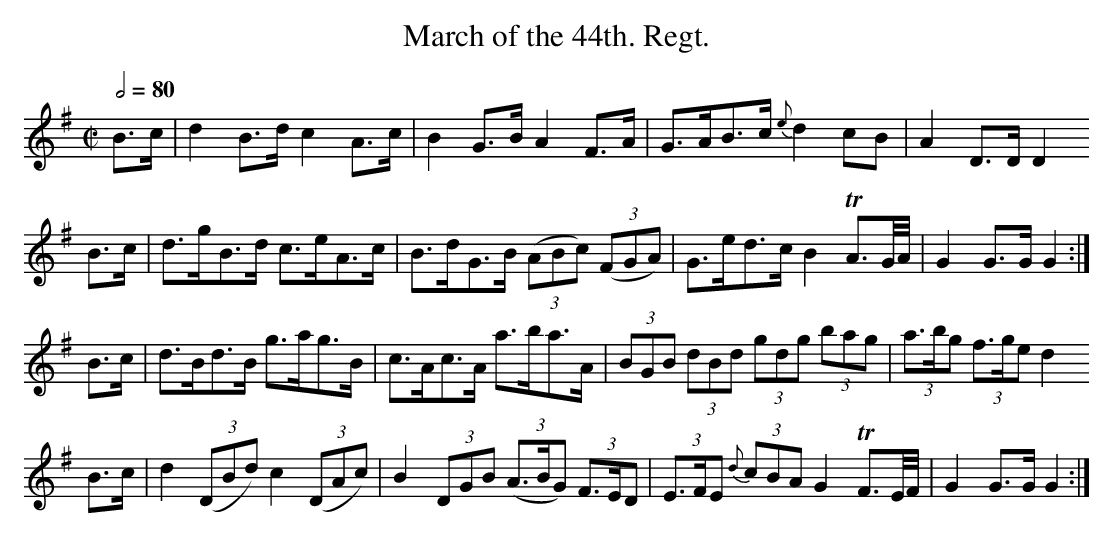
X:1
T:March of the 44th. Regt.
M:C|
L:1/8
Q:1/2=80
K:G
B>c|d2   B>d  c2   A>c |B2  G>B    A2      F>A |  G>AB>c {e}d2    cB       |  A2     D>D D2
B>c|d>gB>d  c>eA>c |B>dG>B (3(ABc) (3(FGA)|  G>ed>c    B2   TA3/G//A//|  G2     G>G G2:|
B>c|d>Bd>B  g>ag>B |c>Ac>A    a>ba>A |(3BGB     (3dBd  (3gdg (3bag      |(3a>bg (3f>ge d2
B>c|d2(3(DBd) c2(3(DAc)|B2(3DGB (3(A>BG) (3F>ED|(3E>FE {d}(3cBA    G2   TF3/E//F//|  G2     G>G G2:|
